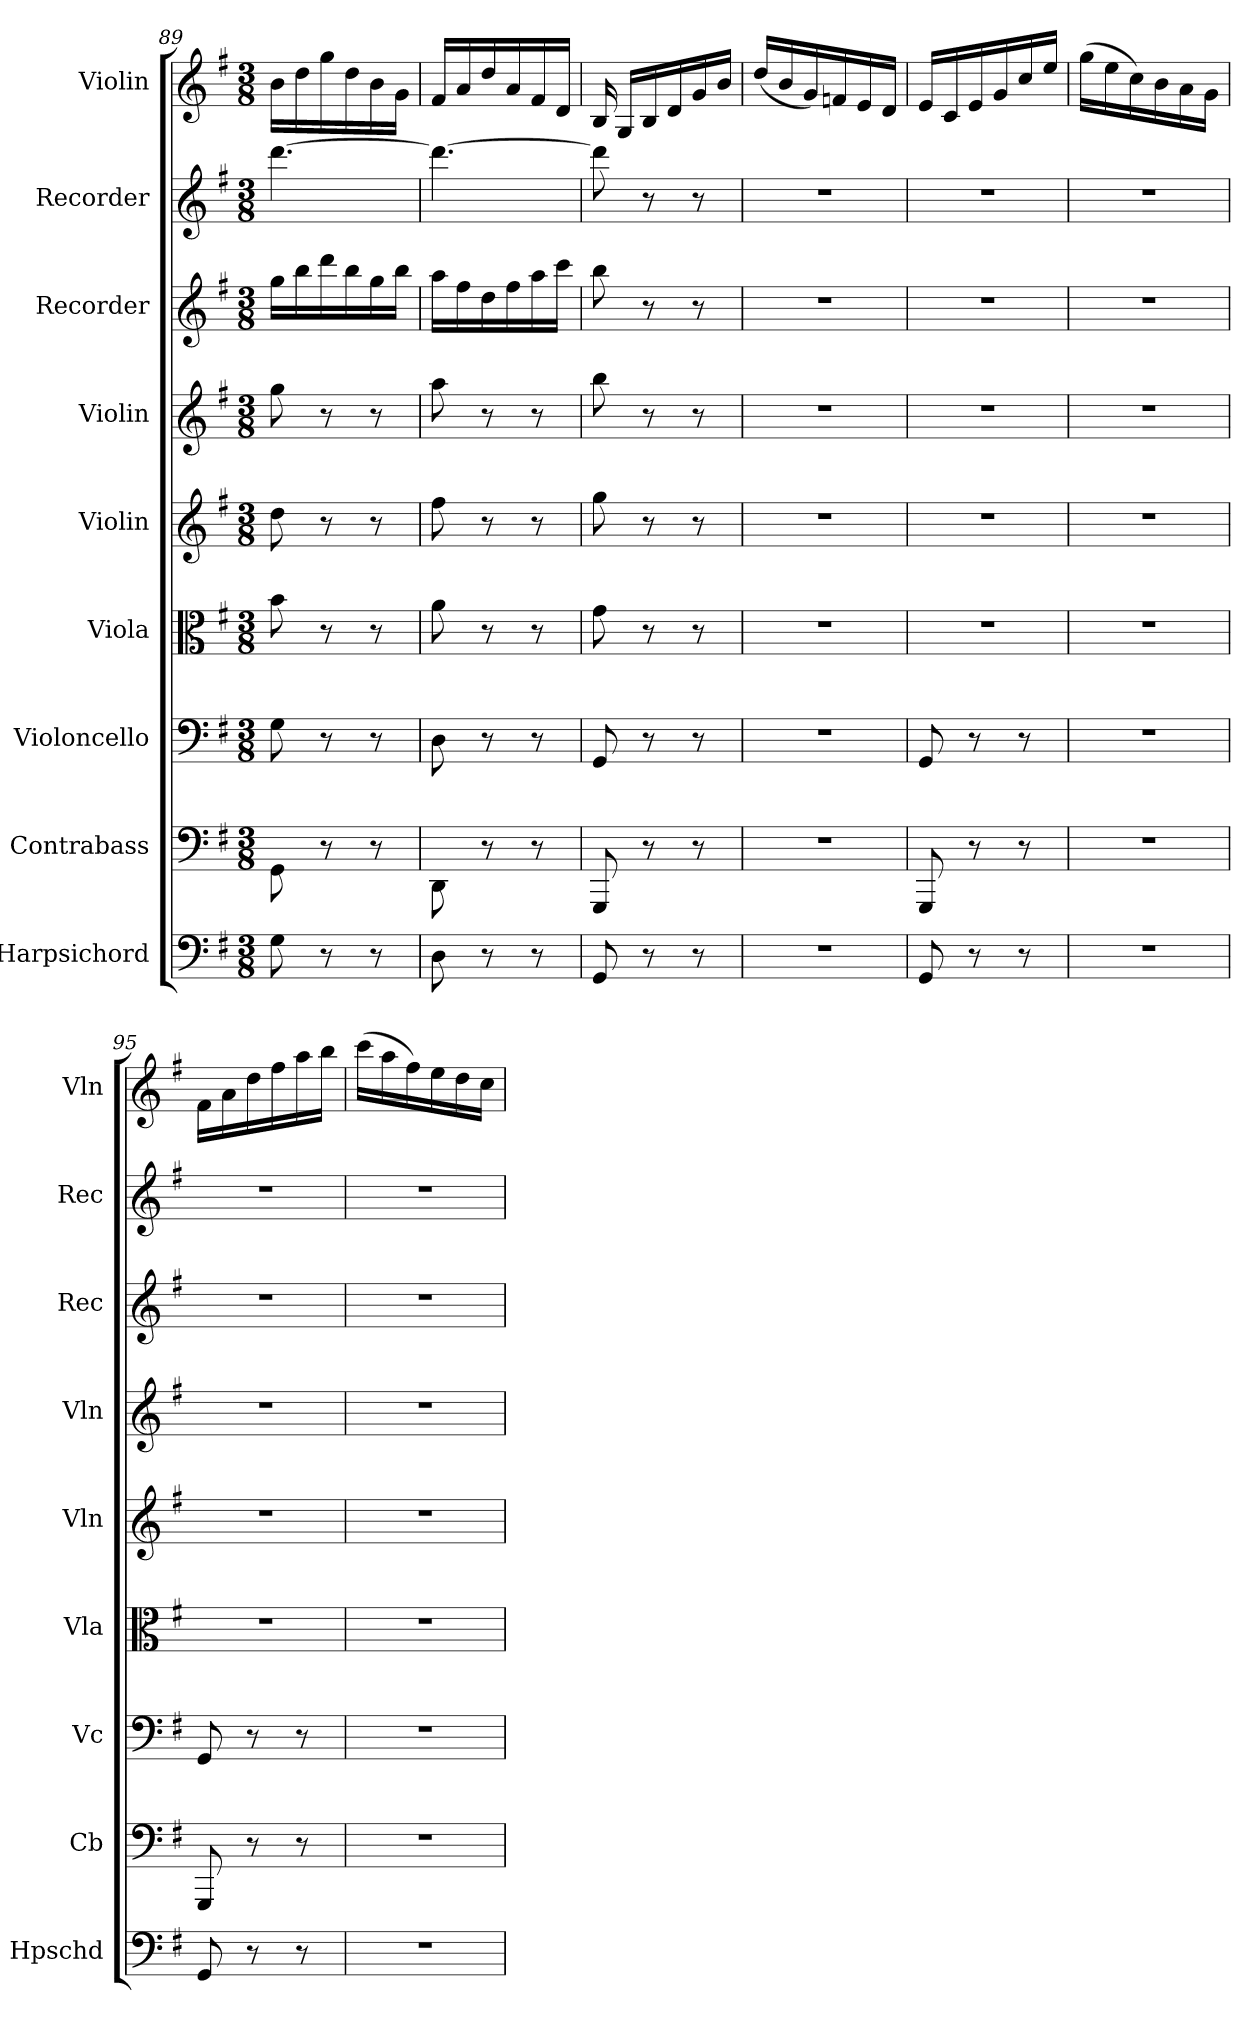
**kern	**kern	**kern	**kern	**kern	**kern	**kern	**kern	**kern
*part9	*part8	*part7	*part6	*part5	*part4	*part3	*part2	*part1
*staff9	*staff8	*staff7	*staff6	*staff5	*staff4	*staff3	*staff2	*staff1
*I"Harpsichord	*I"Contrabass	*I"Violoncello	*I"Viola	*I"Violin	*I"Violin	*I"Recorder	*I"Recorder	*I"Violin
*I'Hpschd	*I'Cb	*I'Vc	*I'Vla	*I'Vln	*I'Vln	*I'Rec	*I'Rec	*I'Vln
*clefF4	*clefF4	*clefF4	*clefC3	*clefG2	*clefG2	*clefG2	*clefG2	*clefG2
*	*ITrd7c12	*	*	*	*	*	*	*
*k[f#]	*k[f#]	*k[f#]	*k[f#]	*k[f#]	*k[f#]	*k[f#]	*k[f#]	*k[f#]
*G:	*G:	*G:	*G:	*G:	*G:	*G:	*G:	*G:
*M3/8	*M3/8	*M3/8	*M3/8	*M3/8	*M3/8	*M3/8	*M3/8	*M3/8
=89	=89	=89	=89	=89	=89	=89	=89	=89
8G\	8GGG\	8G\	8b\	8dd\	8gg\	16gg\LL	[4.ddd\	16b\LL
.	.	.	.	.	.	16bb\	.	16dd\
8r	8r	8r	8r	8r	8r	16ddd\	.	16gg\
.	.	.	.	.	.	16bb\	.	16dd\
8r	8r	8r	8r	8r	8r	16gg\	.	16b\
.	.	.	.	.	.	16bb\JJ	.	16g\JJ
=90	=90	=90	=90	=90	=90	=90	=90	=90
8D\	8DDD\	8D\	8a\	8ff#\	8aa\	16aa\LL	4.ddd\_	16f#/LL
.	.	.	.	.	.	16ff#\	.	16a/
8r	8r	8r	8r	8r	8r	16dd\	.	16dd/
.	.	.	.	.	.	16ff#\	.	16a/
8r	8r	8r	8r	8r	8r	16aa\	.	16f#/
.	.	.	.	.	.	16ccc\JJ	.	16d/JJ
=91	=91	=91	=91	=91	=91	=91	=91	=91
8GG/	8GGGG/	8GG/	8g\	8gg\	8bb\	8bb\	8ddd\]	16B/
.	.	.	.	.	.	.	.	16G/LL
8r	8r	8r	8r	8r	8r	8r	8r	16B/
.	.	.	.	.	.	.	.	16d/
8r	8r	8r	8r	8r	8r	8r	8r	16g/
.	.	.	.	.	.	.	.	16b/JJ
=92	=92	=92	=92	=92	=92	=92	=92	=92
4.r	4.r	4.r	4.r	4.r	4.r	4.r	4.r	(16dd/LL
.	.	.	.	.	.	.	.	16b/
.	.	.	.	.	.	.	.	16g/)
.	.	.	.	.	.	.	.	16fn/
.	.	.	.	.	.	.	.	16e/
.	.	.	.	.	.	.	.	16d/JJ
=93	=93	=93	=93	=93	=93	=93	=93	=93
8GG/	8GGGG/	8GG/	4.r	4.r	4.r	4.r	4.r	16e/LL
.	.	.	.	.	.	.	.	16c/
8r	8r	8r	.	.	.	.	.	16e/
.	.	.	.	.	.	.	.	16g/
8r	8r	8r	.	.	.	.	.	16cc/
.	.	.	.	.	.	.	.	16ee/JJ
=94	=94	=94	=94	=94	=94	=94	=94	=94
4.r	4.r	4.r	4.r	4.r	4.r	4.r	4.r	(16gg\LL
.	.	.	.	.	.	.	.	16ee\
.	.	.	.	.	.	.	.	16cc\)
.	.	.	.	.	.	.	.	16b\
.	.	.	.	.	.	.	.	16a\
.	.	.	.	.	.	.	.	16g\JJ
=95	=95	=95	=95	=95	=95	=95	=95	=95
8GG/	8GGGG/	8GG/	4.r	4.r	4.r	4.r	4.r	16f#\LL
.	.	.	.	.	.	.	.	16a\
8r	8r	8r	.	.	.	.	.	16dd\
.	.	.	.	.	.	.	.	16ff#\
8r	8r	8r	.	.	.	.	.	16aa\
.	.	.	.	.	.	.	.	16bb\JJ
=96	=96	=96	=96	=96	=96	=96	=96	=96
4.r	4.r	4.r	4.r	4.r	4.r	4.r	4.r	(16ccc\LL
.	.	.	.	.	.	.	.	16aa\
.	.	.	.	.	.	.	.	16ff#\)
.	.	.	.	.	.	.	.	16ee\
.	.	.	.	.	.	.	.	16dd\
.	.	.	.	.	.	.	.	16cc\JJ
=	=	=	=	=	=	=	=	=
*-	*-	*-	*-	*-	*-	*-	*-	*-
